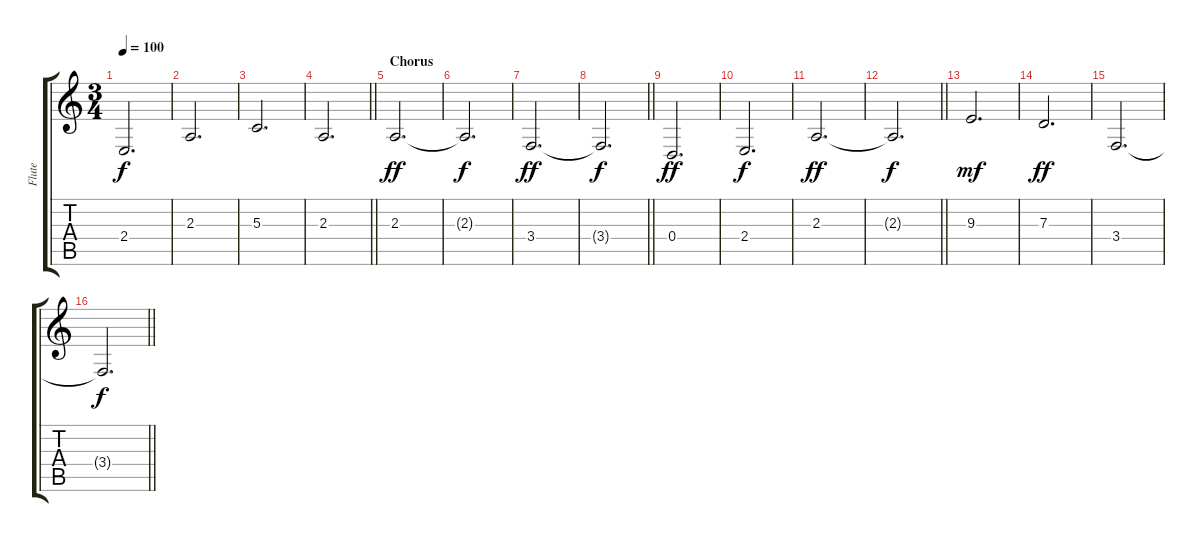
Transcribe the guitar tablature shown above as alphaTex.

\track ("Flute" "Flute") {instrument flute}
\staff {score tabs}
\tuning (E4 B3 G3 D3 A2 E2) {hide}
\ts (3 4)
\tempo 100
\clef g2
\ks c
2.4.2{d dy f} |
2.3.2{d} |
5.3.2{d} |
\barLineRight lightlight
2.3.2{d} |
\section ("" "Chorus")
2.3.2{d dy ff} |
2.3{t}.2{d dy f} |
3.4.2{d dy ff} |
\barLineRight lightlight
3.4{t}.2{d dy f} |
0.4.2{d dy ff} |
2.4.2{d dy f} |
2.3.2{d dy ff} |
\barLineRight lightlight
2.3{t}.2{d dy f} |
9.3.2{d dy mf} |
7.3.2{d dy ff} |
3.4.2{d} |
\barLineRight lightlight
3.4{t}.2{d dy f}
